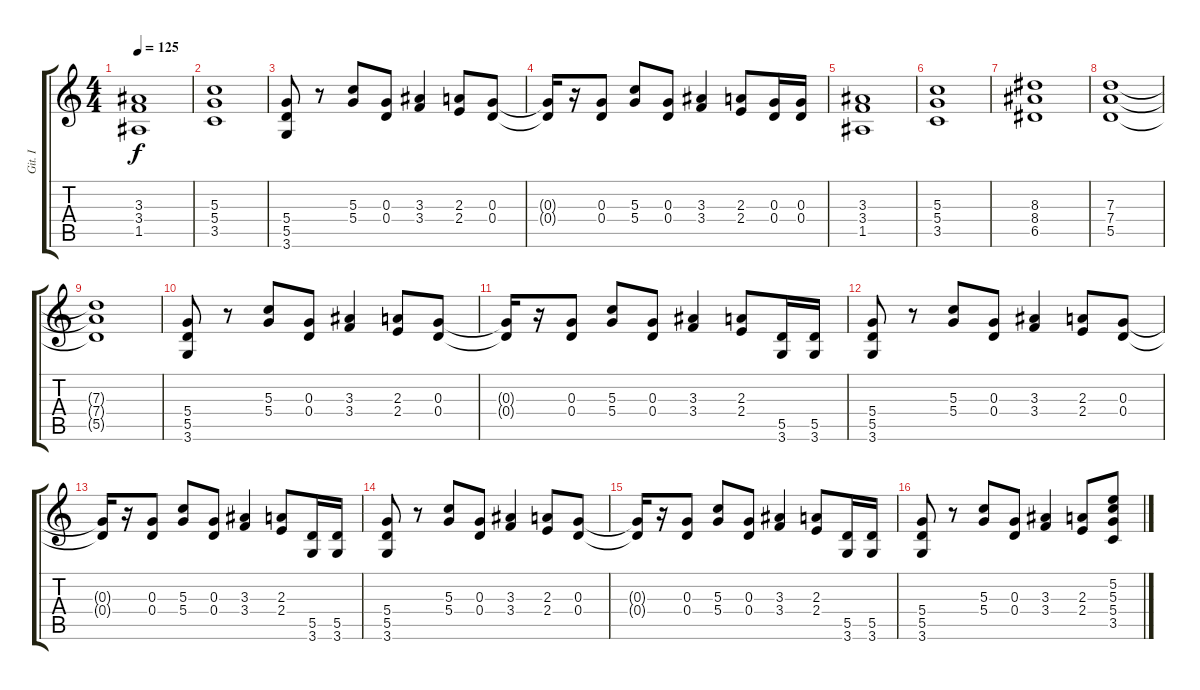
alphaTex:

\track ("Git. I" "Git. I") {instrument overdrivenguitar}
\staff {score tabs}
\tuning (E4 B3 G3 D3 A2 E2) {hide}
\ts (4 4)
\tempo 125
\clef g2
\ks c
(3.3 3.4 1.5).1{dy f} |
(5.3 5.4 3.5).1 |
(5.4 5.5 3.6).8 r.8 (5.3 5.4).8 (0.3 0.4).8 (3.3 3.4).4 (2.3 2.4).8 (0.3 0.4).8 |
(0.3{t} 0.4{t}).16 r.16 (0.3 0.4).8 (5.3 5.4).8 (0.3 0.4).8 (3.3 3.4).4 (2.3 2.4).8 (0.3 0.4).16 (0.3 0.4).16 |
(3.3 3.4 1.5).1 |
(5.3 5.4 3.5).1 |
(8.3 8.4 6.5).1 |
(7.3 7.4 5.5).1 |
(7.3{t} 7.4{t} 5.5{t}).1 |
(5.4 5.5 3.6).8 r.8 (5.3 5.4).8 (0.3 0.4).8 (3.3 3.4).4 (2.3 2.4).8 (0.3 0.4).8 |
(0.3{t} 0.4{t}).16 r.16 (0.3 0.4).8 (5.3 5.4).8 (0.3 0.4).8 (3.3 3.4).4 (2.3 2.4).8 (5.5 3.6).16 (5.5 3.6).16 |
(5.4 5.5 3.6).8 r.8 (5.3 5.4).8 (0.3 0.4).8 (3.3 3.4).4 (2.3 2.4).8 (0.3 0.4).8 |
(0.3{t} 0.4{t}).16 r.16 (0.3 0.4).8 (5.3 5.4).8 (0.3 0.4).8 (3.3 3.4).4 (2.3 2.4).8 (5.5 3.6).16 (5.5 3.6).16 |
(5.4 5.5 3.6).8 r.8 (5.3 5.4).8 (0.3 0.4).8 (3.3 3.4).4 (2.3 2.4).8 (0.3 0.4).8 |
(0.3{t} 0.4{t}).16 r.16 (0.3 0.4).8 (5.3 5.4).8 (0.3 0.4).8 (3.3 3.4).4 (2.3 2.4).8 (5.5 3.6).16 (5.5 3.6).16 |
(5.4 5.5 3.6).8 r.8 (5.3 5.4).8 (0.3 0.4).8 (3.3 3.4).4 (2.3 2.4).8 (5.2 5.3 5.4 3.5).8
